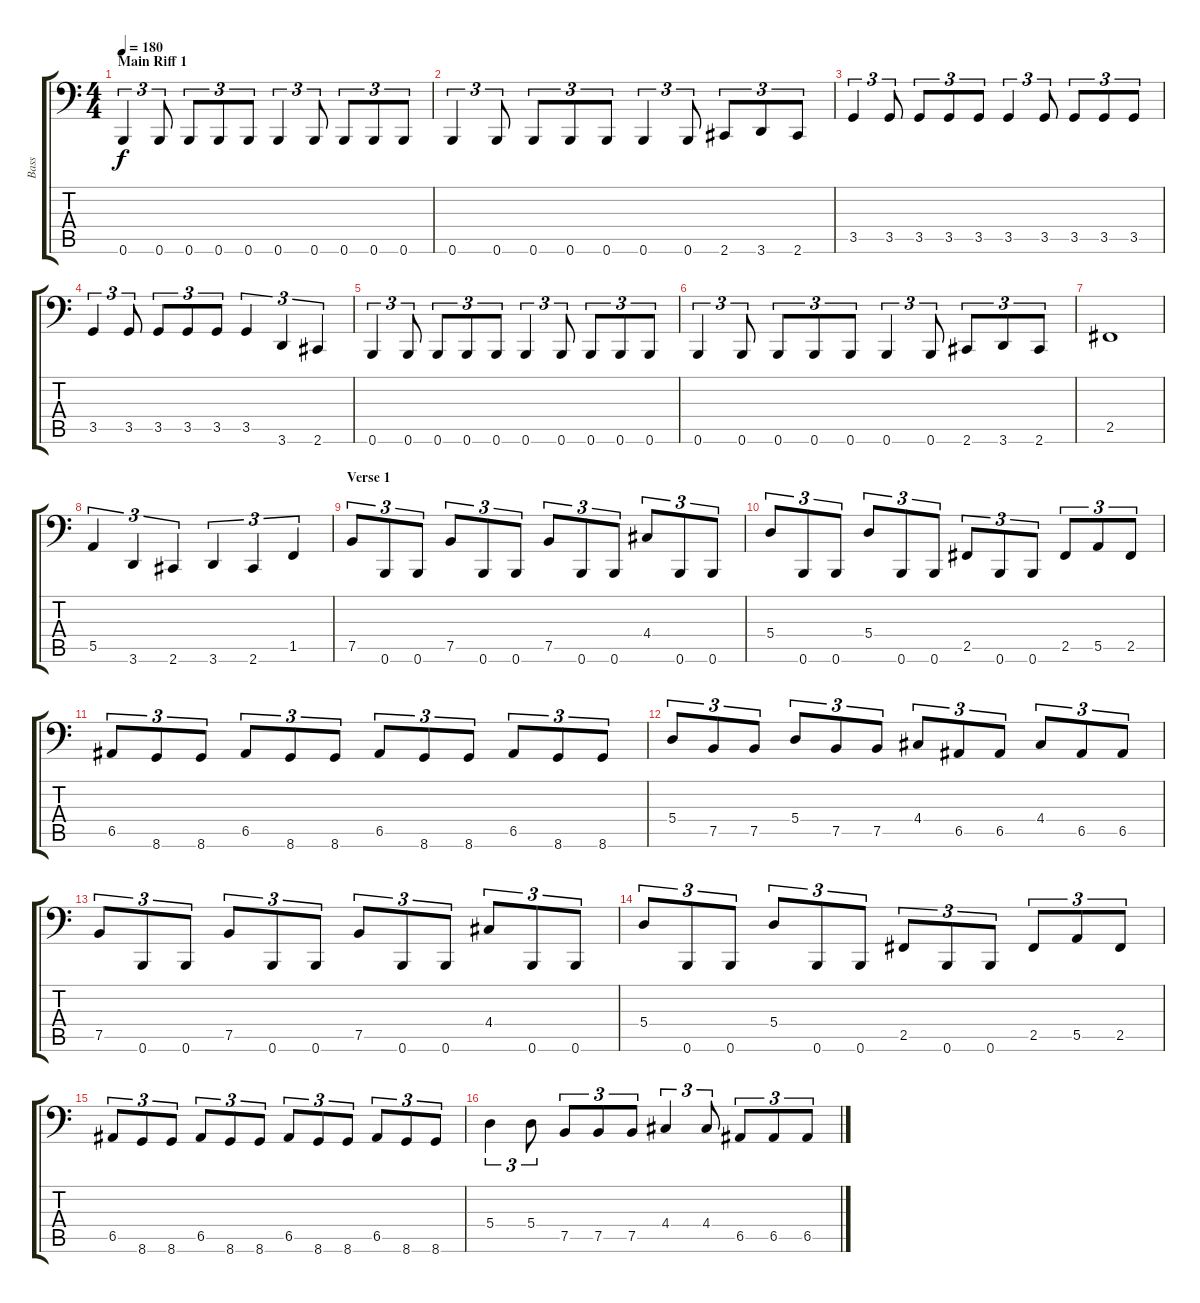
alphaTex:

\track ("Bass" "Bass") {instrument electricbasspick}
\staff {score tabs}
\tuning (B2 Gb2 D2 A1 E1 B0) {hide}
\ts (4 4)
\section ("" "Main Riff 1")
\tempo 180
\clef f4
\ks c
0.6.4{tu (3 2) dy f} 0.6.8{tu (3 2)} 0.6.8{tu (3 2)} 0.6.8{tu (3 2)} 0.6.8{tu (3 2)} 0.6.4{tu (3 2)} 0.6.8{tu (3 2)} 0.6.8{tu (3 2)} 0.6.8{tu (3 2)} 0.6.8{tu (3 2)} |
0.6.4{tu (3 2)} 0.6.8{tu (3 2)} 0.6.8{tu (3 2)} 0.6.8{tu (3 2)} 0.6.8{tu (3 2)} 0.6.4{tu (3 2)} 0.6.8{tu (3 2)} 2.6.8{tu (3 2)} 3.6.8{tu (3 2)} 2.6.8{tu (3 2)} |
3.5.4{tu (3 2)} 3.5.8{tu (3 2)} 3.5.8{tu (3 2)} 3.5.8{tu (3 2)} 3.5.8{tu (3 2)} 3.5.4{tu (3 2)} 3.5.8{tu (3 2)} 3.5.8{tu (3 2)} 3.5.8{tu (3 2)} 3.5.8{tu (3 2)} |
3.5.4{tu (3 2)} 3.5.8{tu (3 2)} 3.5.8{tu (3 2)} 3.5.8{tu (3 2)} 3.5.8{tu (3 2)} 3.5.4{tu (3 2)} 3.6.4{tu (3 2)} 2.6.4{tu (3 2)} |
0.6.4{tu (3 2)} 0.6.8{tu (3 2)} 0.6.8{tu (3 2)} 0.6.8{tu (3 2)} 0.6.8{tu (3 2)} 0.6.4{tu (3 2)} 0.6.8{tu (3 2)} 0.6.8{tu (3 2)} 0.6.8{tu (3 2)} 0.6.8{tu (3 2)} |
0.6.4{tu (3 2)} 0.6.8{tu (3 2)} 0.6.8{tu (3 2)} 0.6.8{tu (3 2)} 0.6.8{tu (3 2)} 0.6.4{tu (3 2)} 0.6.8{tu (3 2)} 2.6.8{tu (3 2)} 3.6.8{tu (3 2)} 2.6.8{tu (3 2)} |
2.5.1 |
5.5.4{tu (3 2)} 3.6.4{tu (3 2)} 2.6.4{tu (3 2)} 3.6.4{tu (3 2)} 2.6.4{tu (3 2)} 1.5.4{tu (3 2)} |
\section ("" "Verse 1")
7.5.8{tu (3 2)} 0.6.8{tu (3 2)} 0.6.8{tu (3 2)} 7.5.8{tu (3 2)} 0.6.8{tu (3 2)} 0.6.8{tu (3 2)} 7.5.8{tu (3 2)} 0.6.8{tu (3 2)} 0.6.8{tu (3 2)} 4.4.8{tu (3 2)} 0.6.8{tu (3 2)} 0.6.8{tu (3 2)} |
5.4.8{tu (3 2)} 0.6.8{tu (3 2)} 0.6.8{tu (3 2)} 5.4.8{tu (3 2)} 0.6.8{tu (3 2)} 0.6.8{tu (3 2)} 2.5.8{tu (3 2)} 0.6.8{tu (3 2)} 0.6.8{tu (3 2)} 2.5.8{tu (3 2)} 5.5.8{tu (3 2)} 2.5.8{tu (3 2)} |
6.5.8{tu (3 2)} 8.6.8{tu (3 2)} 8.6.8{tu (3 2)} 6.5.8{tu (3 2)} 8.6.8{tu (3 2)} 8.6.8{tu (3 2)} 6.5.8{tu (3 2)} 8.6.8{tu (3 2)} 8.6.8{tu (3 2)} 6.5.8{tu (3 2)} 8.6.8{tu (3 2)} 8.6.8{tu (3 2)} |
5.4.8{tu (3 2)} 7.5.8{tu (3 2)} 7.5.8{tu (3 2)} 5.4.8{tu (3 2)} 7.5.8{tu (3 2)} 7.5.8{tu (3 2)} 4.4.8{tu (3 2)} 6.5.8{tu (3 2)} 6.5.8{tu (3 2)} 4.4.8{tu (3 2)} 6.5.8{tu (3 2)} 6.5.8{tu (3 2)} |
7.5.8{tu (3 2)} 0.6.8{tu (3 2)} 0.6.8{tu (3 2)} 7.5.8{tu (3 2)} 0.6.8{tu (3 2)} 0.6.8{tu (3 2)} 7.5.8{tu (3 2)} 0.6.8{tu (3 2)} 0.6.8{tu (3 2)} 4.4.8{tu (3 2)} 0.6.8{tu (3 2)} 0.6.8{tu (3 2)} |
5.4.8{tu (3 2)} 0.6.8{tu (3 2)} 0.6.8{tu (3 2)} 5.4.8{tu (3 2)} 0.6.8{tu (3 2)} 0.6.8{tu (3 2)} 2.5.8{tu (3 2)} 0.6.8{tu (3 2)} 0.6.8{tu (3 2)} 2.5.8{tu (3 2)} 5.5.8{tu (3 2)} 2.5.8{tu (3 2)} |
6.5.8{tu (3 2)} 8.6.8{tu (3 2)} 8.6.8{tu (3 2)} 6.5.8{tu (3 2)} 8.6.8{tu (3 2)} 8.6.8{tu (3 2)} 6.5.8{tu (3 2)} 8.6.8{tu (3 2)} 8.6.8{tu (3 2)} 6.5.8{tu (3 2)} 8.6.8{tu (3 2)} 8.6.8{tu (3 2)} |
5.4.4{tu (3 2)} 5.4.8{tu (3 2)} 7.5.8{tu (3 2)} 7.5.8{tu (3 2)} 7.5.8{tu (3 2)} 4.4.4{tu (3 2)} 4.4.8{tu (3 2)} 6.5.8{tu (3 2)} 6.5.8{tu (3 2)} 6.5.8{tu (3 2)}
